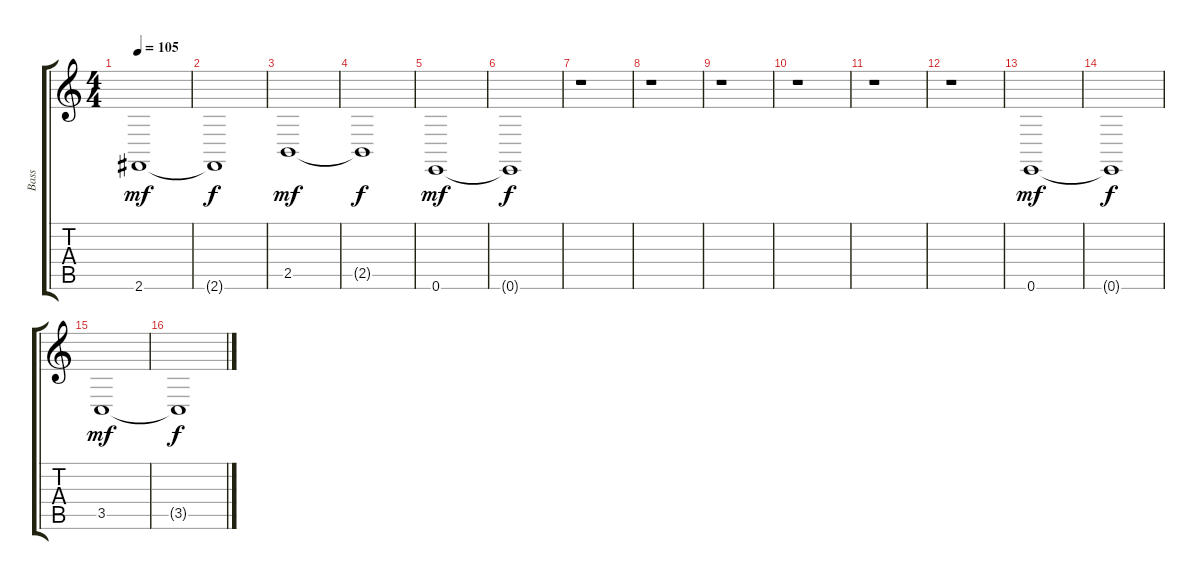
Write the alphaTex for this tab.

\track ("Bass" "Bass") {instrument synthvoice}
\staff {score tabs}
\tuning (E4 B3 G3 D3 A2 E2) {hide}
\ts (4 4)
\tempo 105
\clef g2
\ks c
2.6.1{dy mf} |
2.6{t}.1{dy f} |
2.5.1{dy mf} |
2.5{t}.1{dy f} |
0.6.1{dy mf} |
0.6{t}.1{dy f} |
r.1 |
r.1 |
r.1 |
r.1 |
r.1 |
r.1 |
0.6.1{dy mf} |
0.6{t}.1{dy f} |
3.5.1{dy mf} |
3.5{t}.1{dy f}
